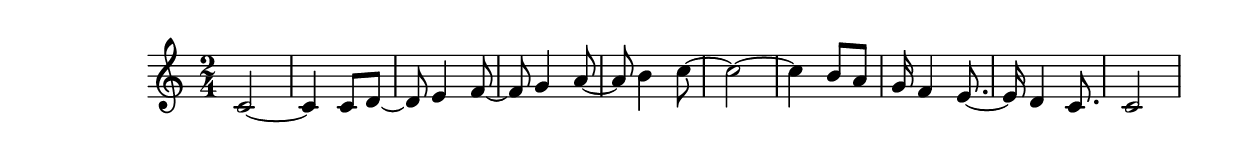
\version "2.1.36"

\header{
texidoc="

If the @code{Note_heads_engraver} is replaced by the @code{Completion_heads_engraver}, notes that cross bar lines are split into tied notes.

"
}

\paper { raggedright= ##t }



\score{
  \notes\relative c'{
  \time 2/4

  c2. c8 d4 e f g a b c2.. b8 a g16 f4 e d c8. c2 
  }
  \paper{
    \context{
      \VoiceContext
      \remove "Note_heads_engraver"
      \consists "Completion_heads_engraver"
    }
  }
}
